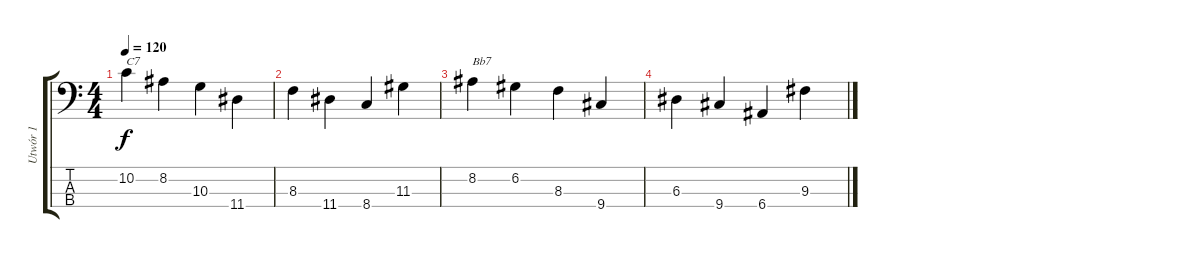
\track ("Utwór 1" "Utwór 1") {instrument acousticguitarnylon}
\staff {score tabs}
\tuning (G2 D2 A1 E1) {hide}
\ts (4 4)
\tempo 120
\clef f4
\ks c
10.2.4{txt "C7" dy f instrument acousticguitarnylon} 8.2.4 10.3.4 11.4.4 |
8.3.4 11.4.4 8.4.4 11.3.4 |
8.2.4{txt "Bb7"} 6.2.4 8.3.4 9.4.4 |
6.3.4 9.4.4 6.4.4 9.3.4
